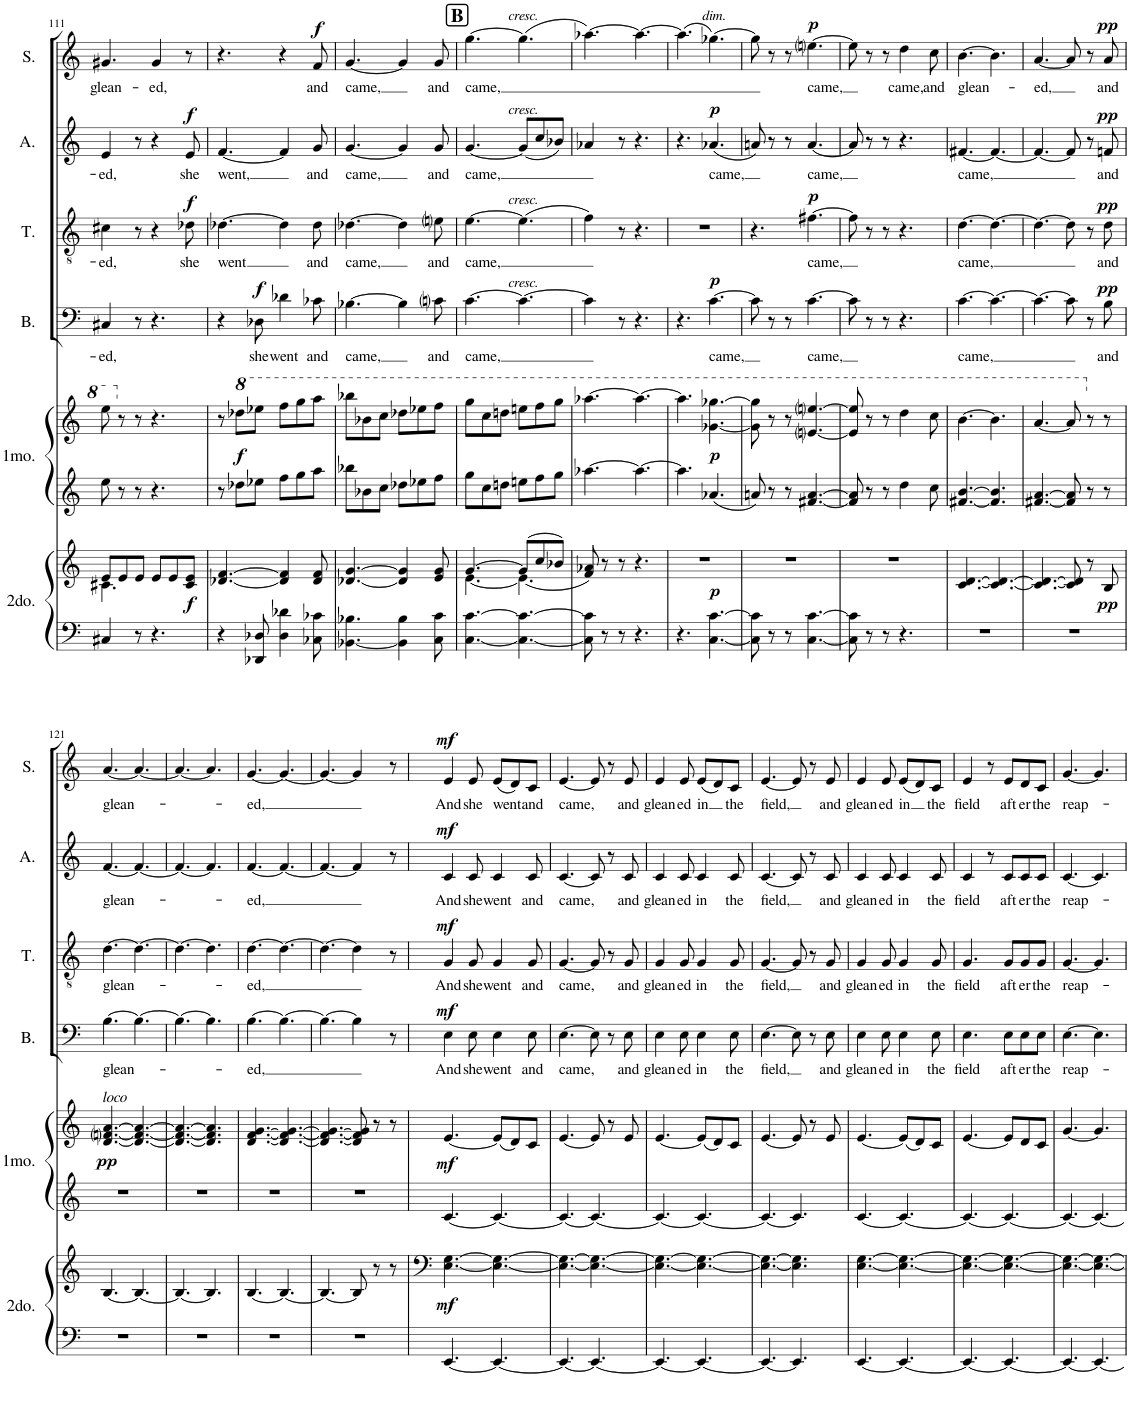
**kern	**kern	**dynam	**kern	**kern	**dynam	**kern	**text	**dynam	**kern	**text	**dynam	**kern	**text	**dynam	**kern	**text	**dynam
*part6	*part6	*part6	*part5	*part5	*part5	*part4	*part4	*part4	*part3	*part3	*part3	*part2	*part2	*part2	*part1	*part1	*part1
*staff8	*staff7	*staff7/8	*staff6	*staff5	*staff5/6	*staff4	*staff4	*staff4	*staff3	*staff3	*staff3	*staff2	*staff2	*staff2	*staff1	*staff1	*staff1
*I"Secundo	*	*	*I"Primo	*	*	*I"Bass	*	*	*I"Tenor	*	*	*I"Alto	*	*	*I"Soprano	*	*
*	*	*	*	*	*	*I'B.	*	*	*I'T.	*	*	*I'A.	*	*	*I'S.	*	*
!!LO:PB:g=z
*clefF4	*clefG2	*	*clefF4	*clefG2	*	*clefF4	*	*	*clefGv2	*	*	*clefG2	*	*	*clefG2	*	*
*k[]	*k[]	*	*k[]	*k[]	*	*k[]	*	*	*k[]	*	*	*k[]	*	*	*k[]	*	*
*M6/8	*M6/8	*	*M6/8	*M6/8	*	*M6/8	*	*	*M6/8	*	*	*M6/8	*	*	*M6/8	*	*
=111	=111	=111	=111	=111	=111	=111	=111	=111	=111	=111	=111	=111	=111	=111	=111	=111	=111
*	*^	*	*	*	*	*	*	*	*	*	*	*	*	*	*	*	*
!	!	!	!	!	!	!	!	!LO:LY:b	!	!	!LO:LY:b	!	!	!LO:LY:b	!	!	!LO:LY:b	!
4C#X/	8e/L	4.c#X\	.	8ee\	8eee\	.	4C#X/	-ed,	.	4c#X\	-ed,	.	4e/	-ed,	.	4.g#X/	glean-	.
.	8e/	.	.	8r	8r	.	.	.	.	.	.	.	.	.	.	.	.	.
8r	8e/J	.	.	8r	8r	.	8r	.	.	8r	.	.	8r	.	.	.	.	.
!	!	!	!	!	!	!	!	!	!	!	!	!	!	!	!	!	!LO:LY:b	!
4.r	8e/L	4.ryy	.	4.r	4.r	.	4.r	.	.	4r	.	.	4r	.	.	4g#/	-ed,	.
.	8e/	.	.	.	.	.	.	.	.	.	.	.	.	.	.	.	.	.
!	!	!	!LO:DY:b	!	!	!	!	!	!	!	!LO:LY:b	!LO:DY:a	!	!LO:LY:b	!LO:DY:a	!	!	!
.	8c#/ 8e/J	.	f	.	.	.	.	.	.	8d-X\	she	f	8e/	she	f	8r	.	.
*	*v	*v	*	*	*	*	*	*	*	*	*	*	*	*	*	*	*	*
=112	=112	=112	=112	=112	=112	=112	=112	=112	=112	=112	=112	=112	=112	=112	=112	=112	=112
!	!	!	!	!	!	!	!	!	!	!LO:LY:b	!	!	!LO:LY:b	!	!	!	!
4r	[4.d-X/ [4.f/	.	8r	8r	.	4r	.	.	[4.d-X\	went	.	[4.f/	went,	.	4.r	.	.
*	*	*	*	*8va	*	*	*	*	*	*	*	*	*	*	*	*	*
!	!	!	!	!	!LO:DY:b	!	!	!	!	!	!	!	!	!	!	!	!
.	.	.	8dd-X\L	8ddd-X\L	f	.	.	.	.	.	.	.	.	.	.	.	.
!	!	!	!	!	!	!	!LO:LY:b	!LO:DY:a	!	!	!	!	!	!	!	!	!
8DD-X/ 8D-X/	.	.	8ee-X\J	8eee-X\J	.	8D-X\	she	f	.	.	.	.	.	.	.	.	.
!	!	!	!	!	!	!	!LO:LY:b	!	!	!	!	!	!	!	!	!	!
4D-\ 4d-X\	4d-/] 4f/]	.	8ff\L	8fff\L	.	4d-X\	went	.	4d-\]	.	.	4f/]	.	.	4r	.	.
.	.	.	8gg\	8ggg\	.	.	.	.	.	.	.	.	.	.	.	.	.
!	!	!	!	!	!	!	!LO:LY:b	!	!	!LO:LY:b	!	!	!LO:LY:b	!	!	!LO:LY:b	!LO:DY:a
8C-X\ 8c-X\	8d-/ 8f/	.	8aa\J	8aaa\J	.	8c-X\	and	.	8d-\	and	.	8g/	and	.	8f/	and	f
=113	=113	=113	=113	=113	=113	=113	=113	=113	=113	=113	=113	=113	=113	=113	=113	=113	=113
!	!	!	!	!	!	!	!LO:LY:b	!	!	!LO:LY:b	!	!	!LO:LY:b	!	!	!LO:LY:b	!
[4.BB-X\ 4.B-X\	[4.d-X/ [4.g/	.	8bb-X\L	8bbb-X\L	.	[4.B-X\	came,	.	[4.d-X\	came,	.	[4.g/	came,	.	[4.g/	came,	.
.	.	.	8b-X\	8bb-X\	.	.	.	.	.	.	.	.	.	.	.	.	.
.	.	.	8cc\J	8ccc\J	.	.	.	.	.	.	.	.	.	.	.	.	.
4BB-\] 4B-\	4d-/] 4g/]	.	8dd-X\L	8ddd-X\L	.	4B-\]	.	.	4d-\]	.	.	4g/]	.	.	4g/]	.	.
.	.	.	8ee-X\	8eee-X\	.	.	.	.	.	.	.	.	.	.	.	.	.
!	!	!	!	!	!	!	!LO:LY:b	!	!	!LO:LY:b	!	!	!LO:LY:b	!	!	!LO:LY:b	!
8C\ 8c\	8e/ 8g/	.	8ff\J	8fff\J	.	8cni\	and	.	8eni\	and	.	8g/	and	.	8g/	and	.
!!LO:REH:place=s1:a:B:cj:fs=14:t=B
=114	=114	=114	=114	=114	=114	=114	=114	=114	=114	=114	=114	=114	=114	=114	=114	=114	=114
*	*^	*	*	*	*	*	*	*	*	*	*	*	*	*	*	*	*
!	!	!	!	!	!	!	!	!LO:LY:b	!	!	!LO:LY:b	!	!	!LO:LY:b	!	!	!LO:LY:b	!
[4.C\ [4.c\	[4.g/	[4.e\	.	8gg\L	8ggg\L	.	[4.c\	came,	.	[4.e\	came,	.	[4.g/	came,	.	[4.gg\	-came,	.
.	.	.	.	8cc\	8ccc\	.	.	.	.	.	.	.	.	.	.	.	.	.
.	.	.	.	8ddn\J	8dddn\J	.	.	.	.	.	.	.	.	.	.	.	.	.
!	!	!	!	!	!	!	!	!	!LO:DY:a	!	!	!LO:DY:a	!	!	!LO:DY:a	!	!	!LO:DY:a
4.C\_ 4.c\_	(8g/L]	(4.e\]	.	8een\L	8eeen\L	.	4.c\_	.	other-dynamics	(4.e\]	.	other-dynamics	(8g/L]	.	other-dynamics	(4.gg\]	.	other-dynamics
.	8cc/	.	.	8ff\	8fff\	.	.	.	.	.	.	.	8cc/	.	.	.	.	.
.	8b-X/J)	.	.	8gg\J	8ggg\J	.	.	.	.	.	.	.	8b-X/J)	.	.	.	.	.
*	*v	*v	*	*	*	*	*	*	*	*	*	*	*	*	*	*	*	*
=115	=115	=115	=115	=115	=115	=115	=115	=115	=115	=115	=115	=115	=115	=115	=115	=115	=115
8C\] 8c\]	8f/ 8a-X/)	.	[4.aa-X\	[4.aaa-X\	.	4c\]	.	.	4f\)	.	.	4a-X/	.	.	[4.aa-X\)	.	.
8r	8r	.	.	.	.	.	.	.	.	.	.	.	.	.	.	.	.
8r	8r	.	.	.	.	8r	.	.	8r	.	.	8r	.	.	.	.	.
4.r	4.r	.	4.aa-\_	4.aaa-\_	.	4.r	.	.	4.r	.	.	4.r	.	.	4.aa-\_	.	.
=116	=116	=116	=116	=116	=116	=116	=116	=116	=116	=116	=116	=116	=116	=116	=116	=116	=116
4.r	2.r	.	4.aa-\]	4.aaa-\]	.	4.r	.	.	2.r	.	.	4.r	.	.	(4.aa-\]	.	.
!	!	!LO:DY:a=2	!	!	!LO:DY:b	!	!LO:LY:b	!LO:DY:a	!	!	!	!	!LO:LY:b	!LO:DY:a	!	!	!LO:DY:a
[4.C\ [4.c\	.	p	4.a-X/	[4.gg-X\ [4.ggg-X\	p	[4.c\	came,	p	.	.	.	(4.a-X/	came,	p	[4.gg-X\)	.	other-dynamics
=117	=117	=117	=117	=117	=117	=117	=117	=117	=117	=117	=117	=117	=117	=117	=117	=117	=117
8C\] 8c\]	2.r	.	8an/	8gg-\] 8ggg-\]	.	8c\]	.	.	4.r	.	.	8an/)	.	.	8gg-\]	.	.
8r	.	.	8r	8r	.	8r	.	.	.	.	.	8r	.	.	8r	.	.
8r	.	.	8r	8r	.	8r	.	.	.	.	.	8r	.	.	8r	.	.
!	!	!	!	!	!	!	!LO:LY:b	!	!	!LO:LY:b	!LO:DY:a	!	!LO:LY:b	!	!	!LO:LY:b	!LO:DY:a
[4.C\ [4.c\	.	.	[4.f#X/ [4.a/	[4.eeni/ [4.eeeni/	.	[4.c\	came,	.	[4.f#X\	came,	p	[4.a/	came,	.	[4.eeni\	came,	p
=118	=118	=118	=118	=118	=118	=118	=118	=118	=118	=118	=118	=118	=118	=118	=118	=118	=118
8C\] 8c\]	2.r	.	8f#/] 8a/]	8ee/] 8eee/]	.	8c\]	.	.	8f#\]	.	.	8a/]	.	.	8ee\]	.	.
8r	.	.	8r	8r	.	8r	.	.	8r	.	.	8r	.	.	8r	.	.
8r	.	.	8r	8r	.	8r	.	.	8r	.	.	8r	.	.	8r	.	.
!	!	!	!	!	!	!	!	!	!	!	!	!	!	!	!	!LO:LY:b	!
4.r	.	.	4dd\	4ddd\	.	4.r	.	.	4.r	.	.	4.r	.	.	4dd\	came,	.
!	!	!	!	!	!	!	!	!	!	!	!	!	!	!	!	!LO:LY:b	!
.	.	.	8cc\	8ccc\	.	.	.	.	.	.	.	.	.	.	8cc\	and	.
=119	=119	=119	=119	=119	=119	=119	=119	=119	=119	=119	=119	=119	=119	=119	=119	=119	=119
!	!	!	!	!	!	!	!LO:LY:b	!	!	!LO:LY:b	!	!	!LO:LY:b	!	!	!LO:LY:b	!
2.r	[4.c/ [4.d/	.	[4.f#X/ [4.b/	[4.bb\	.	[4.c\	came,	.	[4.d\	came,	.	[4.f#X/	came,	.	[4.b\	glean-	.
.	4.c/_ 4.d/_	.	4.f#/] 4.b/]	4.bb\]	.	4.c\_	.	.	4.d\_	.	.	4.f#/_	.	.	4.b\]	.	.
=120	=120	=120	=120	=120	=120	=120	=120	=120	=120	=120	=120	=120	=120	=120	=120	=120	=120
!	!	!	!	!	!	!	!	!	!	!	!	!	!	!	!	!LO:LY:b	!
2.r	4.c/_ 4.d/_	.	[4.f#X/ [4.a/	[4.aa/	.	4.c\_	.	.	4.d\_	.	.	4.f#/_	.	.	[4.a/	-ed,	.
.	8c/] 8d/]	.	8f#/] 8a/]	8aa/]	.	8c\]	.	.	8d\]	.	.	8f#/]	.	.	8a/]	.	.
*	*	*	*	*X8va	*	*	*	*	*	*	*	*	*	*	*	*	*
.	8r	.	8r	8r	.	8r	.	.	8r	.	.	8r	.	.	8r	.	.
!	!	!LO:DY:b	!	!	!	!	!LO:LY:b	!LO:DY:a	!	!LO:LY:b	!LO:DY:a	!	!LO:LY:b	!LO:DY:a	!	!LO:LY:b	!LO:DY:a
.	8B/	pp	8r	8r	.	8B\	and	pp	8d\	and	pp	8fn/	and	pp	8a/	and	pp
!!LO:LB:g=z
=121	=121	=121	=121	=121	=121	=121	=121	=121	=121	=121	=121	=121	=121	=121	=121	=121	=121
!	!	!	!	!LO:TX:a:i:t=loco	!	!	!	!	!	!	!	!	!	!	!	!	!
!	!	!	!	!	!LO:DY:b	!	!LO:LY:b	!	!	!LO:LY:b	!	!	!LO:LY:b	!	!	!LO:LY:b	!
2.r	[4.B/	.	2.r	[4.d/ [4.fni/ [4.a/	pp	[4.B\	glean-	.	[4.d\	glean-	.	[4.f/	glean-	.	[4.a/	glean-	.
.	4.B/_	.	.	4.d/_ 4.f/_ 4.a/_	.	4.B\_	.	.	4.d\_	.	.	4.f/_	.	.	4.a/_	.	.
=122	=122	=122	=122	=122	=122	=122	=122	=122	=122	=122	=122	=122	=122	=122	=122	=122	=122
2.r	4.B/_	.	2.r	4.d/_ 4.f/_ 4.a/_	.	4.B\_	.	.	4.d\_	.	.	4.f/_	.	.	4.a/_	.	.
.	4.B/]	.	.	4.d/] 4.f/] 4.a/]	.	4.B\]	.	.	4.d\]	.	.	4.f/]	.	.	4.a/]	.	.
=123	=123	=123	=123	=123	=123	=123	=123	=123	=123	=123	=123	=123	=123	=123	=123	=123	=123
!	!	!	!	!	!	!	!LO:LY:b	!	!	!LO:LY:b	!	!	!LO:LY:b	!	!	!LO:LY:b	!
2.r	[4.B/	.	2.r	[4.d/ [4.f/ [4.g/	.	[4.B\	-ed,	.	[4.d\	-ed,	.	[4.f/	-ed,	.	[4.g/	-ed,	.
.	4.B/_	.	.	4.d/_ 4.f/_ 4.g/_	.	4.B\_	.	.	4.d\_	.	.	4.f/_	.	.	4.g/_	.	.
=124	=124	=124	=124	=124	=124	=124	=124	=124	=124	=124	=124	=124	=124	=124	=124	=124	=124
2.r	4.B/_	.	2.r	4.d/_ 4.f/_ 4.g/_	.	4.B\_	.	.	4.d\_	.	.	4.f/_	.	.	4.g/_	.	.
.	8B/]	.	.	8d/] 8f/] 8g/]	.	4B\]	.	.	4d\]	.	.	4f/]	.	.	4g/]	.	.
.	8r	.	.	8r	.	.	.	.	.	.	.	.	.	.	.	.	.
.	8r	.	.	8r	.	8r	.	.	8r	.	.	8r	.	.	8r	.	.
=125	=125	=125	=125	=125	=125	=125	=125	=125	=125	=125	=125	=125	=125	=125	=125	=125	=125
!	!	!LO:DY:b	!	!	!LO:DY:b	!	!LO:LY:b	!LO:DY:a	!	!LO:LY:b	!LO:DY:a	!	!LO:LY:b	!LO:DY:a	!	!LO:LY:b	!LO:DY:a
[4.EE/	[4.E\ [4.G\	mf	[4.c/	[4.e/	mf	4E\	And	mf	4G/	And	mf	4c/	And	mf	4e/	And	mf
!	!	!	!	!	!	!	!LO:LY:b	!	!	!LO:LY:b	!	!	!LO:LY:b	!	!	!LO:LY:b	!
.	.	.	.	.	.	8E\	she	.	8G/	she	.	8c/	she	.	8e/	she	.
!	!	!	!	!	!	!	!LO:LY:b	!	!	!LO:LY:b	!	!	!LO:LY:b	!	!	!LO:LY:b	!
4.EE/_	4.E\_ 4.G\_	.	4.c/_	(8e/L]	.	4E\	went	.	4G/	went	.	4c/	went	.	(8e/L	went	.
.	.	.	.	8d/)	.	.	.	.	.	.	.	.	.	.	8d/)	.	.
!	!	!	!	!	!	!	!LO:LY:b	!	!	!LO:LY:b	!	!	!LO:LY:b	!	!	!LO:LY:b	!
.	.	.	.	8c/J	.	8E\	and	.	8G/	and	.	8c/	and	.	8c/J	and	.
=126	=126	=126	=126	=126	=126	=126	=126	=126	=126	=126	=126	=126	=126	=126	=126	=126	=126
!	!	!	!	!	!	!	!LO:LY:b	!	!	!LO:LY:b	!	!	!LO:LY:b	!	!	!LO:LY:b	!
4.EE/_	4.E\_ 4.G\_	.	4.c/_	[4.e/	.	[4.E\	came,	.	[4.G/	came,	.	[4.c/	came,	.	[4.e/	came,	.
4.EE/_	4.E\_ 4.G\_	.	4.c/_	8e/]	.	8E\]	.	.	8G/]	.	.	8c/]	.	.	8e/]	.	.
.	.	.	.	8r	.	8r	.	.	8r	.	.	8r	.	.	8r	.	.
!	!	!	!	!	!	!	!LO:LY:b	!	!	!LO:LY:b	!	!	!LO:LY:b	!	!	!LO:LY:b	!
.	.	.	.	8e/	.	8E\	and	.	8G/	and	.	8c/	and	.	8e/	and	.
=127	=127	=127	=127	=127	=127	=127	=127	=127	=127	=127	=127	=127	=127	=127	=127	=127	=127
!	!	!	!	!	!	!	!LO:LY:b	!	!	!LO:LY:b	!	!	!LO:LY:b	!	!	!LO:LY:b	!
4.EE/_	4.E\_ 4.G\_	.	4.c/_	[4.e/	.	4E\	glean-	.	4G/	glean-	.	4c/	glean-	.	4e/	glean-	.
!	!	!	!	!	!	!	!LO:LY:b	!	!	!LO:LY:b	!	!	!LO:LY:b	!	!	!LO:LY:b	!
.	.	.	.	.	.	8E\	-ed	.	8G/	-ed	.	8c/	-ed	.	8e/	-ed	.
!	!	!	!	!	!	!	!LO:LY:b	!	!	!LO:LY:b	!	!	!LO:LY:b	!	!	!LO:LY:b	!
4.EE/_	4.E\_ 4.G\_	.	4.c/_	(8e/L]	.	4E\	in	.	4G/	in	.	4c/	in	.	(8e/L	in	.
.	.	.	.	8d/)	.	.	.	.	.	.	.	.	.	.	8d/)	.	.
!	!	!	!	!	!	!	!LO:LY:b	!	!	!LO:LY:b	!	!	!LO:LY:b	!	!	!LO:LY:b	!
.	.	.	.	8c/J	.	8E\	the	.	8G/	the	.	8c/	the	.	8c/J	the	.
=128	=128	=128	=128	=128	=128	=128	=128	=128	=128	=128	=128	=128	=128	=128	=128	=128	=128
!	!	!	!	!	!	!	!LO:LY:b	!	!	!LO:LY:b	!	!	!LO:LY:b	!	!	!LO:LY:b	!
4.EE/_	4.E\_ 4.G\_	.	4.c/_	[4.e/	.	[4.E\	field,	.	[4.G/	field,	.	[4.c/	field,	.	[4.e/	field,	.
4.EE/]	4.E\] 4.G\]	.	4.c/]	8e/]	.	8E\]	.	.	8G/]	.	.	8c/]	.	.	8e/]	.	.
.	.	.	.	8r	.	8r	.	.	8r	.	.	8r	.	.	8r	.	.
!	!	!	!	!	!	!	!LO:LY:b	!	!	!LO:LY:b	!	!	!LO:LY:b	!	!	!LO:LY:b	!
.	.	.	.	8e/	.	8E\	and	.	8G/	and	.	8c/	and	.	8e/	and	.
=129	=129	=129	=129	=129	=129	=129	=129	=129	=129	=129	=129	=129	=129	=129	=129	=129	=129
!	!	!	!	!	!	!	!LO:LY:b	!	!	!LO:LY:b	!	!	!LO:LY:b	!	!	!LO:LY:b	!
[4.EE/	[4.E\ [4.G\	.	[4.c/	[4.e/	.	4E\	glean-	.	4G/	glean-	.	4c/	glean-	.	4e/	glean-	.
!	!	!	!	!	!	!	!LO:LY:b	!	!	!LO:LY:b	!	!	!LO:LY:b	!	!	!LO:LY:b	!
.	.	.	.	.	.	8E\	-ed	.	8G/	-ed	.	8c/	-ed	.	8e/	-ed	.
!	!	!	!	!	!	!	!LO:LY:b	!	!	!LO:LY:b	!	!	!LO:LY:b	!	!	!LO:LY:b	!
4.EE/_	4.E\_ 4.G\_	.	4.c/_	(8e/L]	.	4E\	in	.	4G/	in	.	4c/	in	.	(8e/L	in	.
.	.	.	.	8d/)	.	.	.	.	.	.	.	.	.	.	8d/)	.	.
!	!	!	!	!	!	!	!LO:LY:b	!	!	!LO:LY:b	!	!	!LO:LY:b	!	!	!LO:LY:b	!
.	.	.	.	8c/J	.	8E\	the	.	8G/	the	.	8c/	the	.	8c/J	the	.
=130	=130	=130	=130	=130	=130	=130	=130	=130	=130	=130	=130	=130	=130	=130	=130	=130	=130
!	!	!	!	!	!	!	!LO:LY:b	!	!	!LO:LY:b	!	!	!LO:LY:b	!	!	!LO:LY:b	!
4.EE/_	4.E\_ 4.G\_	.	4.c/_	[4.e/	.	4.E\	field	.	4.G/	field	.	4c/	field	.	4e/	field	.
.	.	.	.	.	.	.	.	.	.	.	.	8r	.	.	8r	.	.
!	!	!	!	!	!	!	!LO:LY:b	!	!	!LO:LY:b	!	!	!LO:LY:b	!	!	!LO:LY:b	!
4.EE/_	4.E\_ 4.G\_	.	4.c/_	8e/L]	.	8E\L	aft-	.	8G/L	aft-	.	8c/L	aft-	.	8e/L	aft-	.
!	!	!	!	!	!	!	!LO:LY:b	!	!	!LO:LY:b	!	!	!LO:LY:b	!	!	!LO:LY:b	!
.	.	.	.	8d/	.	8E\	-er	.	8G/	-er	.	8c/	-er	.	8d/	-er	.
!	!	!	!	!	!	!	!LO:LY:b	!	!	!LO:LY:b	!	!	!LO:LY:b	!	!	!LO:LY:b	!
.	.	.	.	8c/J	.	8E\J	the	.	8G/J	the	.	8c/J	the	.	8c/J	the	.
=131	=131	=131	=131	=131	=131	=131	=131	=131	=131	=131	=131	=131	=131	=131	=131	=131	=131
!	!	!	!	!	!	!	!LO:LY:b	!	!	!LO:LY:b	!	!	!LO:LY:b	!	!	!LO:LY:b	!
4.EE/_	4.E\_ 4.G\_	.	4.c/_	[4.g/	.	[4.E\	reap-	.	[4.G/	reap-	.	[4.c/	reap-	.	[4.g/	reap-	.
4.EE/_	4.E\_ 4.G\_	.	4.c/_	4.g/]	.	4.E\]	.	.	4.G/]	.	.	4.c/]	.	.	4.g/]	.	.
=	=	=	=	=	=	=	=	=	=	=	=	=	=	=	=	=	=
*-	*-	*-	*-	*-	*-	*-	*-	*-	*-	*-	*-	*-	*-	*-	*-	*-	*-
